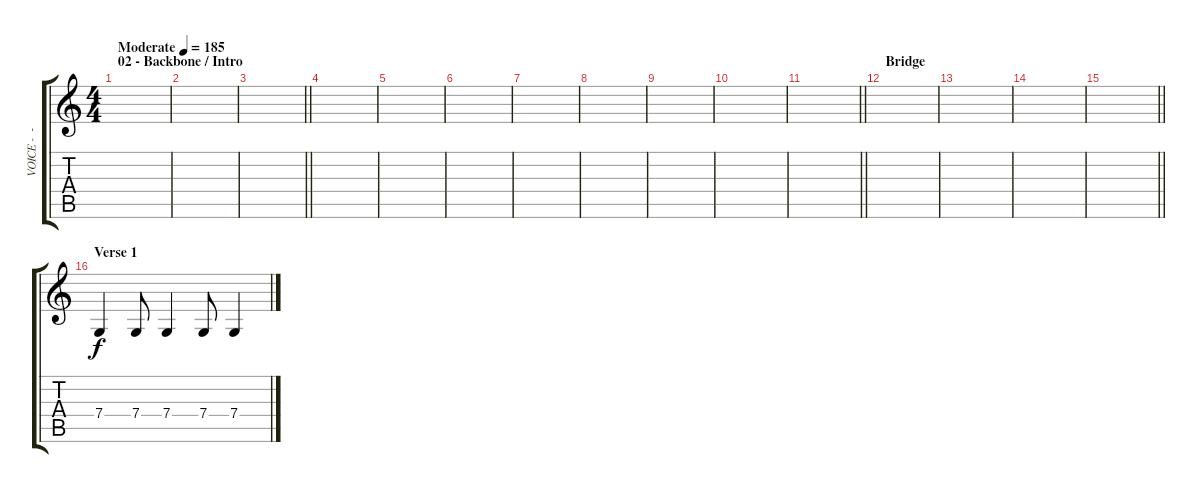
\track ("VOICE -  - Joe Duplantier" "VOICE -  -") {instrument lead2sawtooth}
\staff {score tabs}
\tuning (D4 A3 F3 C3 G2 D2) {hide}
\ts (4 4)
\section ("" "02 - Backbone / Intro")
\tempo (185 "Moderate")
\clef g2
\ks c
|
|
\barLineRight lightlight
|
|
|
|
|
|
|
|
\barLineRight lightlight
|
\section ("" "Bridge")
|
|
|
\barLineRight lightlight
|
\section ("" "Verse 1")
7.4.4 7.4.8 7.4.4 7.4.8 7.4.4
